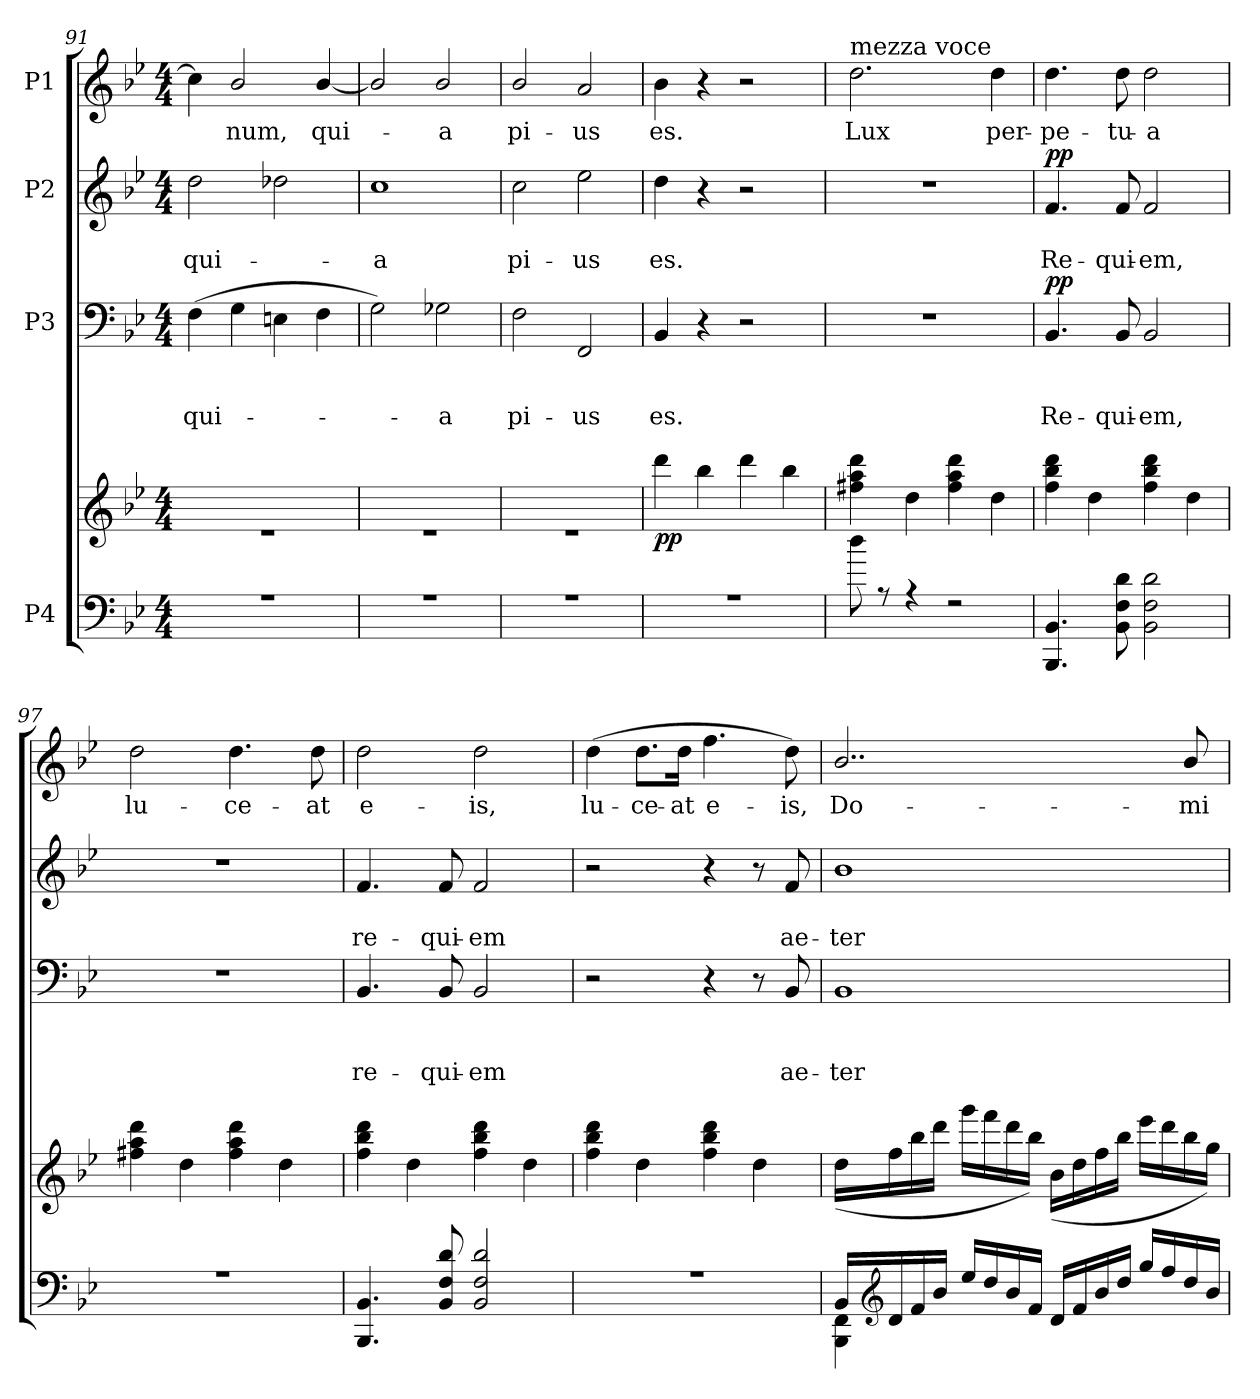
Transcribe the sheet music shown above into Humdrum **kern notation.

**kern	**kern	**dynam	**kern	**text	**text	**text	**dynam	**kern	**text	**text	**dynam	**kern	**text
*part4	*part4	*part4	*part3	*part3	*part3	*part3	*part3	*part2	*part2	*part2	*part2	*part1	*part1
*staff5	*staff4	*staff4/5	*staff3	*staff3	*staff3	*staff3	*staff3	*staff2	*staff2	*staff2	*staff2	*staff1	*staff1
*I"P4	*	*	*I"P3	*	*	*	*	*I"P2	*	*	*	*I"P1	*
*clefF4	*clefG2	*	*clefF4	*	*	*	*	*clefG2	*	*	*	*clefG2	*
*	*	*	*	*	*	*	*	*ITrd7c12	*	*	*	*	*
*k[b-e-]	*k[b-e-]	*	*k[b-e-]	*	*	*	*	*k[b-e-]	*	*	*	*k[b-e-]	*
*B-:	*B-:	*	*B-:	*	*	*	*	*B-:	*	*	*	*B-:	*
*M4/4	*M4/4	*	*M4/4	*	*	*	*	*M4/4	*	*	*	*M4/4	*
=91	=91	=91	=91	=91	=91	=91	=91	=91	=91	=91	=91	=91	=91
*^	*^	*	*	*	*	*	*	*	*	*	*	*	*
!	!	!	!	!	!	!	!	!LO:LY:b	!	!	!	!LO:LY:b	!	!	!
1r	1ryy	1ryy	1r	.	(>4F\	.	.	qui-	.	2d\	.	qui-	.	4cc\]	.
!	!	!	!	!	!	!	!	!	!	!	!	!	!	!	!LO:LY:b
.	.	.	.	.	4G\	.	.	.	.	.	.	.	.	2b-/	-num,
.	.	.	.	.	4En\	.	.	.	.	2d-X\	.	.	.	.	.
!	!	!	!	!	!	!	!	!	!	!	!	!	!	!	!LO:LY:b
.	.	.	.	.	4F\	.	.	.	.	.	.	.	.	[<4b-/	qui-
=92	=92	=92	=92	=92	=92	=92	=92	=92	=92	=92	=92	=92	=92	=92	=92
!	!	!	!	!	!	!	!	!	!	!	!	!LO:LY:b	!	!	!
1r	1ryy	1ryy	1r	.	2G\)	.	.	.	.	1c	.	-a	.	2b-/]	.
!	!	!	!	!	!	!	!	!LO:LY:b	!	!	!	!	!	!	!LO:LY:b
.	.	.	.	.	2G-X\	.	.	-a	.	.	.	.	.	2b-/	-a
=93	=93	=93	=93	=93	=93	=93	=93	=93	=93	=93	=93	=93	=93	=93	=93
!	!	!	!	!	!	!	!	!LO:LY:b	!	!	!	!LO:LY:b	!	!	!LO:LY:b
1r	1ryy	1ryy	1r	.	2F\	.	.	pi-	.	2c\	.	pi-	.	2b-/	pi-
!	!	!	!	!	!	!	!	!LO:LY:b	!	!	!	!LO:LY:b	!	!	!LO:LY:b
.	.	.	.	.	2FF/	.	.	-us	.	2e-\	.	-us	.	2a/	-us
=94	=94	=94	=94	=94	=94	=94	=94	=94	=94	=94	=94	=94	=94	=94	=94
!	!	!	!	!LO:DY:b	!	!	!	!LO:LY:b	!	!	!	!LO:LY:b	!	!	!LO:LY:b
1r	1ryy	1ryy	4ddd\	pp	4BB-/	.	.	es.	.	4d\	.	es.	.	4b-\	es.
.	.	.	4bb-\	.	4r	.	.	.	.	4r	.	.	.	4r	.
.	.	.	4ddd\	.	2r	.	.	.	.	2r	.	.	.	2r	.
.	.	.	4bb-\	.	.	.	.	.	.	.	.	.	.	.	.
=95	=95	=95	=95	=95	=95	=95	=95	=95	=95	=95	=95	=95	=95	=95	=95
!	!	!	!	!	!	!	!	!	!	!	!	!	!	!LO:TX:a:t=mezza voce	!
!	!	!	!	!	!	!	!	!	!	!	!	!	!	!	!LO:LY:b
8dd\	1ryy	1ryy	4ff#X\ 4aa\ 4ddd\	.	1r	.	.	.	.	1r	.	.	.	2.dd\	Lux
8r	.	.	.	.	.	.	.	.	.	.	.	.	.	.	.
4r	.	.	4dd\	.	.	.	.	.	.	.	.	.	.	.	.
2r	.	.	4ff#\ 4aa\ 4ddd\	.	.	.	.	.	.	.	.	.	.	.	.
!	!	!	!	!	!	!	!	!	!	!	!	!	!	!	!LO:LY:b
.	.	.	4dd\	.	.	.	.	.	.	.	.	.	.	4dd\	per-
=96	=96	=96	=96	=96	=96	=96	=96	=96	=96	=96	=96	=96	=96	=96	=96
!	!	!	!	!	!	!	!	!LO:LY:b	!LO:DY:a	!	!	!LO:LY:b	!LO:DY:a	!	!LO:LY:b
4.BBB-/ 4.BB-/	1ryy	1ryy	4ff\ 4bb-\ 4ddd\	.	4.BB-/	.	.	Re-	pp	4.F/	.	Re-	pp	4.dd\	-pe-
.	.	.	4dd\	.	.	.	.	.	.	.	.	.	.	.	.
!	!	!	!	!	!	!	!	!LO:LY:b	!	!	!	!LO:LY:b	!	!	!LO:LY:b
8BB-\ 8F\ 8d\	.	.	.	.	8BB-/	.	.	-qui-	.	8F/	.	-qui-	.	8dd\	-tu-
!	!	!	!	!	!	!	!	!LO:LY:b	!	!	!	!LO:LY:b	!	!	!LO:LY:b
2BB-\ 2F\ 2d\	.	.	4ff\ 4bb-\ 4ddd\	.	2BB-/	.	.	-em,	.	2F/	.	-em,	.	2dd\	-a
.	.	.	4dd\	.	.	.	.	.	.	.	.	.	.	.	.
!!LO:LB:g=z
=97	=97	=97	=97	=97	=97	=97	=97	=97	=97	=97	=97	=97	=97	=97	=97
!	!	!	!	!	!	!	!	!	!	!	!	!	!	!	!LO:LY:b
1r	1ryy	1ryy	4ff#X\ 4aa\ 4ddd\	.	1r	.	.	.	.	1r	.	.	.	2dd\	lu-
.	.	.	4dd\	.	.	.	.	.	.	.	.	.	.	.	.
!	!	!	!	!	!	!	!	!	!	!	!	!	!	!	!LO:LY:b
.	.	.	4ff#\ 4aa\ 4ddd\	.	.	.	.	.	.	.	.	.	.	4.dd\	-ce-
.	.	.	4dd\	.	.	.	.	.	.	.	.	.	.	.	.
!	!	!	!	!	!	!	!	!	!	!	!	!	!	!	!LO:LY:b
.	.	.	.	.	.	.	.	.	.	.	.	.	.	8dd\	-at
=98	=98	=98	=98	=98	=98	=98	=98	=98	=98	=98	=98	=98	=98	=98	=98
!	!	!	!	!	!	!	!	!LO:LY:b	!	!	!	!LO:LY:b	!	!	!LO:LY:b
4.BBB-/ 4.BB-/	1ryy	1ryy	4ff\ 4bb-\ 4ddd\	.	4.BB-/	.	.	re-	.	4.F/	.	re-	.	2dd\	e-
.	.	.	4dd\	.	.	.	.	.	.	.	.	.	.	.	.
!	!	!	!	!	!	!	!	!LO:LY:b	!	!	!	!LO:LY:b	!	!	!
8BB-/ 8F/ 8d/	.	.	.	.	8BB-/	.	.	-qui-	.	8F/	.	-qui-	.	.	.
!	!	!	!	!	!	!	!	!LO:LY:b	!	!	!	!LO:LY:b	!	!	!LO:LY:b
2BB-/ 2F/ 2d/	.	.	4ff\ 4bb-\ 4ddd\	.	2BB-/	.	.	-em	.	2F/	.	-em	.	2dd\	-is,
.	.	.	4dd\	.	.	.	.	.	.	.	.	.	.	.	.
=99	=99	=99	=99	=99	=99	=99	=99	=99	=99	=99	=99	=99	=99	=99	=99
!	!	!	!	!	!	!	!	!	!	!	!	!	!	!	!LO:LY:b
1r	1ryy	1ryy	4ff\ 4bb-\ 4ddd\	.	2r	.	.	.	.	2r	.	.	.	(>4dd\	lu-
!	!	!	!	!	!	!	!	!	!	!	!	!	!	!	!LO:LY:b
.	.	.	4dd\	.	.	.	.	.	.	.	.	.	.	8.dd\L	-ce-
!	!	!	!	!	!	!	!	!	!	!	!	!	!	!	!LO:LY:b
.	.	.	.	.	.	.	.	.	.	.	.	.	.	16dd\Jk	-at
!	!	!	!	!	!	!	!	!	!	!	!	!	!	!	!LO:LY:b
.	.	.	4ff\ 4bb-\ 4ddd\	.	4r	.	.	.	.	4r	.	.	.	4.ff\	e-
.	.	.	4dd\	.	8r	.	.	.	.	8r	.	.	.	.	.
!	!	!	!	!	!	!	!	!LO:LY:b	!	!	!	!LO:LY:b	!	!	!LO:LY:b
.	.	.	.	.	8BB-/	.	.	ae-	.	8F/	.	ae-	.	8dd\)	-is,
=100	=100	=100	=100	=100	=100	=100	=100	=100	=100	=100	=100	=100	=100	=100	=100
!	!	!	!	!	!	!	!	!LO:LY:b	!	!	!	!LO:LY:b	!	!	!LO:LY:b
16BB-/LL	4BBB-\ 4FF\	1ryy	(>16dd\LL	.	1BB-	.	.	-ter-	.	1B-	.	-ter-	.	2..b-/	Do-
*clefG2	*	*	*	*	*	*	*	*	*	*	*	*	*	*	*
16d/	.	.	16ff\	.	.	.	.	.	.	.	.	.	.	.	.
16f/	.	.	16bb-\	.	.	.	.	.	.	.	.	.	.	.	.
16b-/JJ	.	.	16ddd\JJ	.	.	.	.	.	.	.	.	.	.	.	.
16ee-/LL	2.ryy	.	16ggg\LL	.	.	.	.	.	.	.	.	.	.	.	.
16dd/	.	.	16fff\	.	.	.	.	.	.	.	.	.	.	.	.
16b-/	.	.	16ddd\	.	.	.	.	.	.	.	.	.	.	.	.
16f/JJ	.	.	16bb-\JJ)	.	.	.	.	.	.	.	.	.	.	.	.
16d/LL	.	.	(>16b-\LL	.	.	.	.	.	.	.	.	.	.	.	.
16f/	.	.	16dd\	.	.	.	.	.	.	.	.	.	.	.	.
16b-/	.	.	16ff\	.	.	.	.	.	.	.	.	.	.	.	.
16dd/JJ	.	.	16bb-\JJ	.	.	.	.	.	.	.	.	.	.	.	.
16gg/LL	.	.	16eee-\LL	.	.	.	.	.	.	.	.	.	.	.	.
16ff/	.	.	16ddd\	.	.	.	.	.	.	.	.	.	.	.	.
!	!	!	!	!	!	!	!	!	!	!	!	!	!	!	!LO:LY:b
16dd/	.	.	16bb-\	.	.	.	.	.	.	.	.	.	.	8b-/	-mi-
16b-/JJ	.	.	16gg\JJ)	.	.	.	.	.	.	.	.	.	.	.	.
*v	*v	*	*	*	*	*	*	*	*	*	*	*	*	*	*
*	*v	*v	*	*	*	*	*	*	*	*	*	*	*	*
=	=	=	=	=	=	=	=	=	=	=	=	=	=
*-	*-	*-	*-	*-	*-	*-	*-	*-	*-	*-	*-	*-	*-
